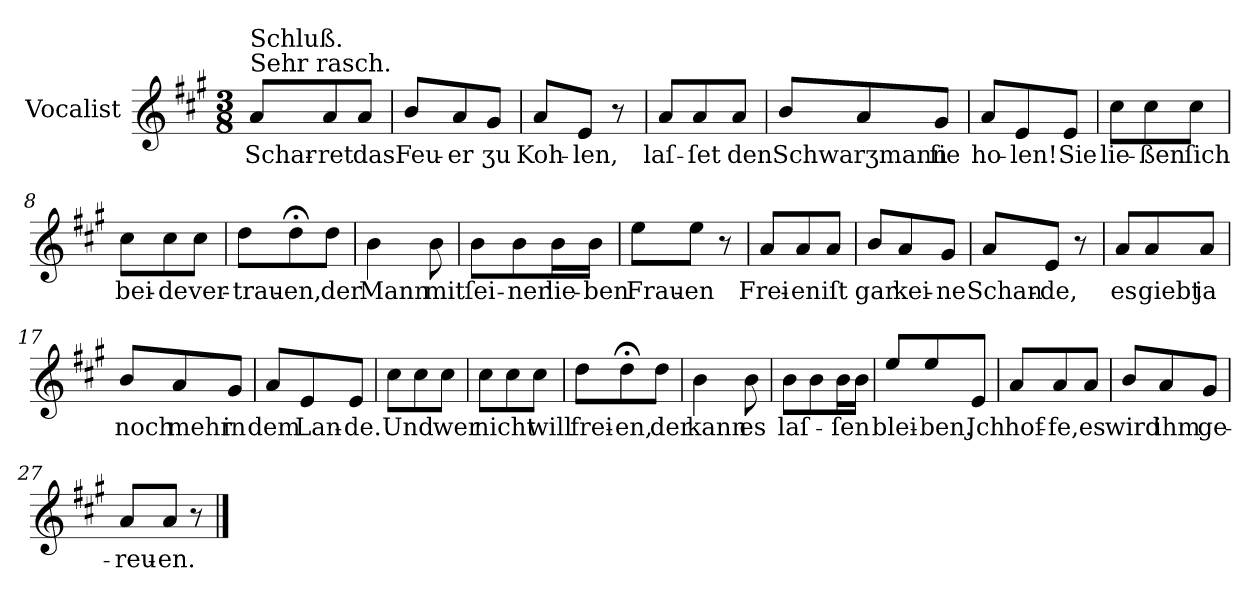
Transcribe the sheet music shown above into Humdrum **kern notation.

**kern	**text
*part1	*part1
*staff1	*staff1
*I"Vocalist	*
*k[f#c#g#]	*
*A:	*
*M3/8	*
=1	=1
!LO:TX:a:t=Sehr rasch.	!
!LO:TX:a:t=Schluß.	!
8aL	Schar-
8a	-ret
8aJ	das
=2	=2
8bL	Feu-
8a	-er
8g#J	ʒu
=3	=3
8aL	Koh-
8eJ	-len,
8r	.
=4	=4
8aL	laſ-
8a	-ſet
8aJ	den
=5	=5
8b/L	Schwarʒmann
8a	.
8g#J	ſie
=6	=6
8aL	ho-
8e	-len!
8eJ	Sie
=7	=7
8cc#L	lie-
8cc#	-ßen
8cc#J	ſich
=8	=8
8cc#L	bei-
8cc#	-de
8cc#J	ver-
=9	=9
8ddL	-trau-
8dd;<	-en,
8ddJ	der
=10	=10
4b	Mann
8b	mit
=11	=11
8bL	ſei-
8b	-ner
16bL	lie-
16bJJ	-ben
=12	=12
8eeL	Frau-
8eeJ	-en
8r	.
=13	=13
8aL	Frei-
8a	-en
8aJ	iſt
=14	=14
8bL	gar
8a	kei-
8g#J	-ne
=15	=15
8aL	Schan-
8eJ	-de,
8r	.
=16	=16
8aL	es
8a	giebt
8aJ	ja
=17	=17
8b/L	noch
8a	mehr
8g#J	in
=18	=18
8aL	dem
8e	Lan-
8eJ	-de.
=19	=19
8cc#L	Und
8cc#	.
8cc#J	wer
=20	=20
8cc#L	nicht
8cc#	.
8cc#J	will
=21	=21
8ddL	frei-
8dd;<	-en,
8ddJ	der
=22	=22
4b	kann
8b	es
=23	=23
8bL	laſ-
8b	.
16bL	-ſen
16bJJ	.
=24	=24
8eeL	blei-
8ee	-ben.
8eJ	Jch
=25	=25
8aL	hof-
8a	-fe,
8aJ	es
=26	=26
8b/L	wird
8a	ihm
8g#J	ge-
=27	=27
8aL	-reu-
8aJ	-en.
8r	.
==	==
*-	*-
